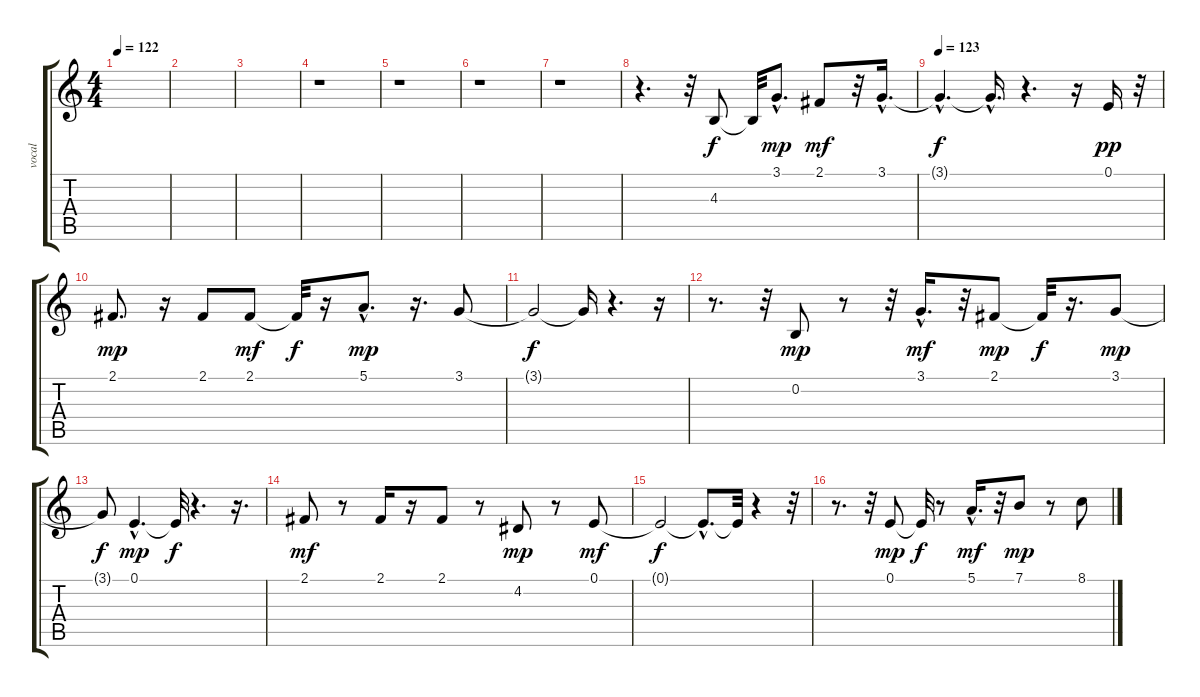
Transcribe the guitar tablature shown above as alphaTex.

\track ("vocal" "vocal") {instrument panflute}
\staff {score tabs}
\tuning (E4 B3 G3 D3 A2 E2) {hide}
\ts (4 4)
\tempo 122
\clef g2
\ks c
|
|
|
r.1 |
r.1 |
r.1 |
r.1 |
r.4{d} r.32 4.3.8 4.3{t}.32{dy f} 3.1{hac}.8{d dy mp} 2.1.8{dy mf} r.32 3.1{hac}.16{d} |
\tempo 123
3.1{hac t}.4{d dy f} 3.1{hac t}.16{d} r.4{d} r.16 0.1.16{dy pp} r.32 |
2.1.8{d dy mp} r.16 2.1.8 2.1.8{dy mf} 2.1{t}.32{dy f} r.16 5.1{hac}.8{d dy mp} r.16{d} 3.1.8 |
3.1{t}.2{dy f} 3.1{t}.16 r.4{d} r.16 |
r.8{d} r.32 0.2.8{dy mp} r.8 r.32 3.1{hac}.16{d dy mf} r.32 2.1.8{dy mp} 2.1{t}.32{dy f} r.16{d} 3.1.8{dy mp} |
3.1{t}.8{dy f} 0.1{hac}.4{d dy mp} 0.1{t}.32{dy f} r.4{d} r.16{d} |
2.1.8{dy mf} r.8 2.1.16 r.16 2.1.8 r.8 4.2.8{dy mp} r.8 0.1.8{dy mf} |
0.1{t}.2{dy f} 0.1{hac t}.8{d} 0.1{t}.32 r.4 r.32 |
r.8{d} r.32 0.1.8{dy mp} 0.1{t}.32{dy f} r.8 5.1{hac}.16{d dy mf} r.32 7.1.8{dy mp} r.8 8.1.8
